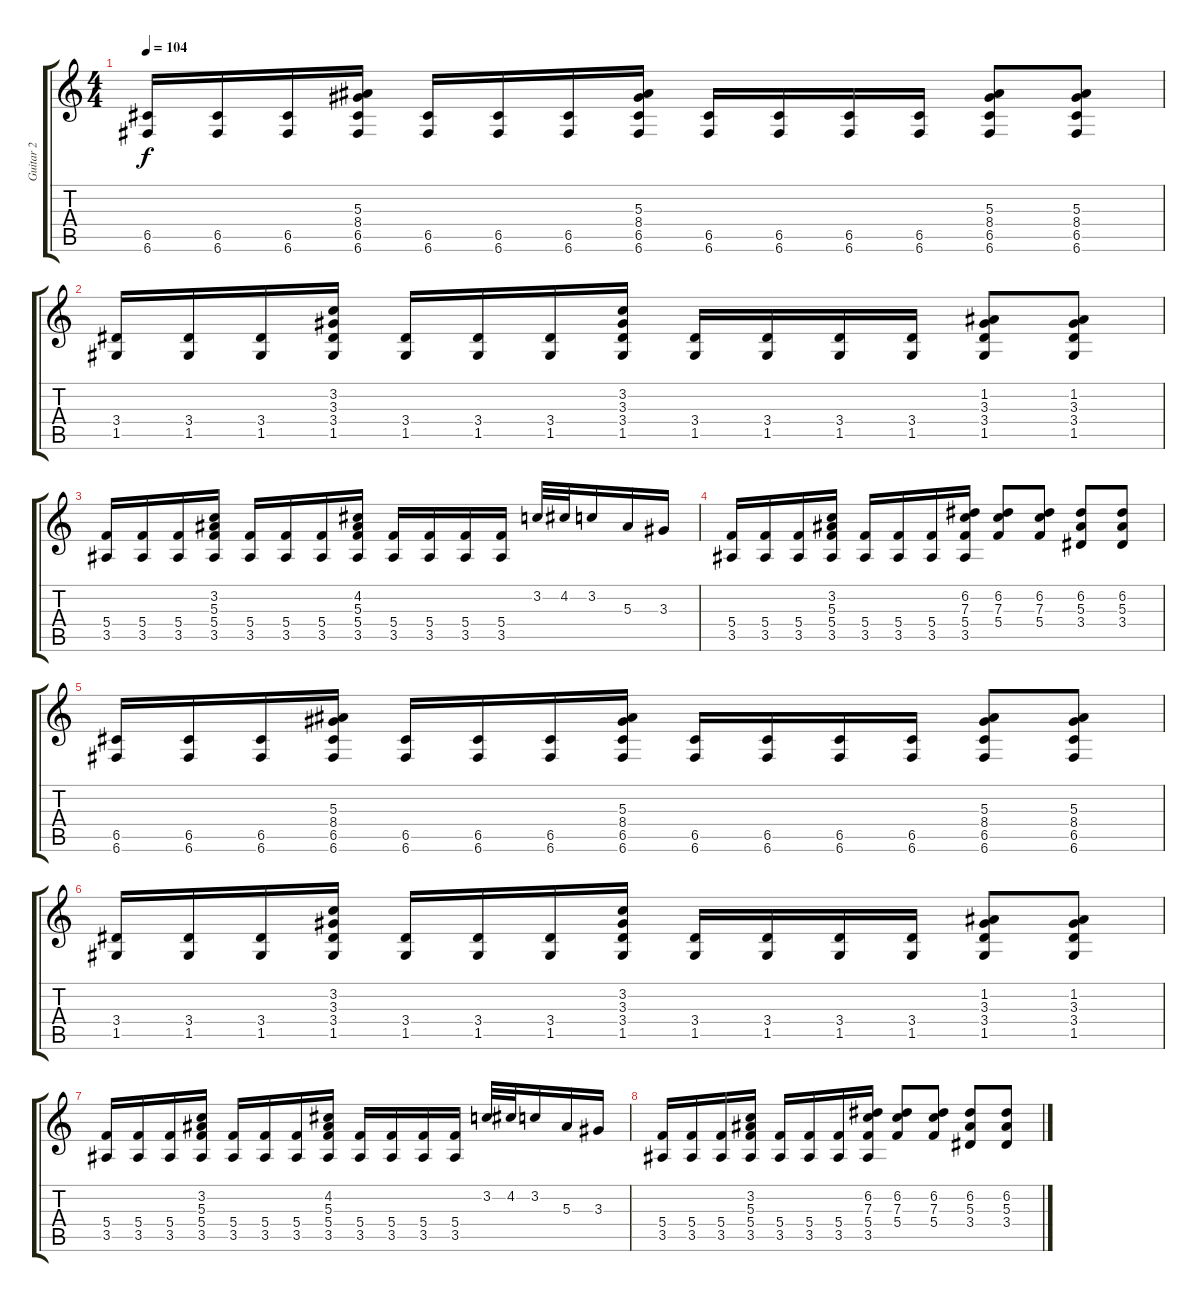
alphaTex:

\track ("Guitar 2" "Guitar 2") {instrument distortionguitar}
\staff {score tabs}
\tuning (D4 A3 F3 C3 G2 C2) {hide}
\ts (4 4)
\tempo 104
\clef g2
\ks c
(6.5 6.6).16{dy f} (6.5 6.6).16 (6.5 6.6).16 (5.3 8.4 6.5 6.6).16 (6.5 6.6).16 (6.5 6.6).16 (6.5 6.6).16 (5.3 8.4 6.5 6.6).16 (6.5 6.6).16 (6.5 6.6).16 (6.5 6.6).16 (6.5 6.6).16 (5.3 8.4 6.5 6.6).8 (5.3 8.4 6.5 6.6).8 |
(3.4 1.5).16 (3.4 1.5).16 (3.4 1.5).16 (3.2 3.3 3.4 1.5).16 (3.4 1.5).16 (3.4 1.5).16 (3.4 1.5).16 (3.2 3.3 3.4 1.5).16 (3.4 1.5).16 (3.4 1.5).16 (3.4 1.5).16 (3.4 1.5).16 (1.2 3.3 3.4 1.5).8 (1.2 3.3 3.4 1.5).8 |
(5.4 3.5).16 (5.4 3.5).16 (5.4 3.5).16 (3.2 5.3 5.4 3.5).16 (5.4 3.5).16 (5.4 3.5).16 (5.4 3.5).16 (4.2 5.3 5.4 3.5).16 (5.4 3.5).16 (5.4 3.5).16 (5.4 3.5).16 (5.4 3.5).16 3.2.32 4.2.32 3.2.16 5.3.16 3.3.16 |
(5.4 3.5).16 (5.4 3.5).16 (5.4 3.5).16 (3.2 5.3 5.4 3.5).16 (5.4 3.5).16 (5.4 3.5).16 (5.4 3.5).16 (6.2 7.3 5.4 3.5).16 (6.2 7.3 5.4).8 (6.2 7.3 5.4).8 (6.2 5.3 3.4).8 (6.2 5.3 3.4).8 |
(6.5 6.6).16 (6.5 6.6).16 (6.5 6.6).16 (5.3 8.4 6.5 6.6).16 (6.5 6.6).16 (6.5 6.6).16 (6.5 6.6).16 (5.3 8.4 6.5 6.6).16 (6.5 6.6).16 (6.5 6.6).16 (6.5 6.6).16 (6.5 6.6).16 (5.3 8.4 6.5 6.6).8 (5.3 8.4 6.5 6.6).8 |
(3.4 1.5).16 (3.4 1.5).16 (3.4 1.5).16 (3.2 3.3 3.4 1.5).16 (3.4 1.5).16 (3.4 1.5).16 (3.4 1.5).16 (3.2 3.3 3.4 1.5).16 (3.4 1.5).16 (3.4 1.5).16 (3.4 1.5).16 (3.4 1.5).16 (1.2 3.3 3.4 1.5).8 (1.2 3.3 3.4 1.5).8 |
(5.4 3.5).16 (5.4 3.5).16 (5.4 3.5).16 (3.2 5.3 5.4 3.5).16 (5.4 3.5).16 (5.4 3.5).16 (5.4 3.5).16 (4.2 5.3 5.4 3.5).16 (5.4 3.5).16 (5.4 3.5).16 (5.4 3.5).16 (5.4 3.5).16 3.2.32 4.2.32 3.2.16 5.3.16 3.3.16 |
(5.4 3.5).16 (5.4 3.5).16 (5.4 3.5).16 (3.2 5.3 5.4 3.5).16 (5.4 3.5).16 (5.4 3.5).16 (5.4 3.5).16 (6.2 7.3 5.4 3.5).16 (6.2 7.3 5.4).8 (6.2 7.3 5.4).8 (6.2 5.3 3.4).8 (6.2 5.3 3.4).8
